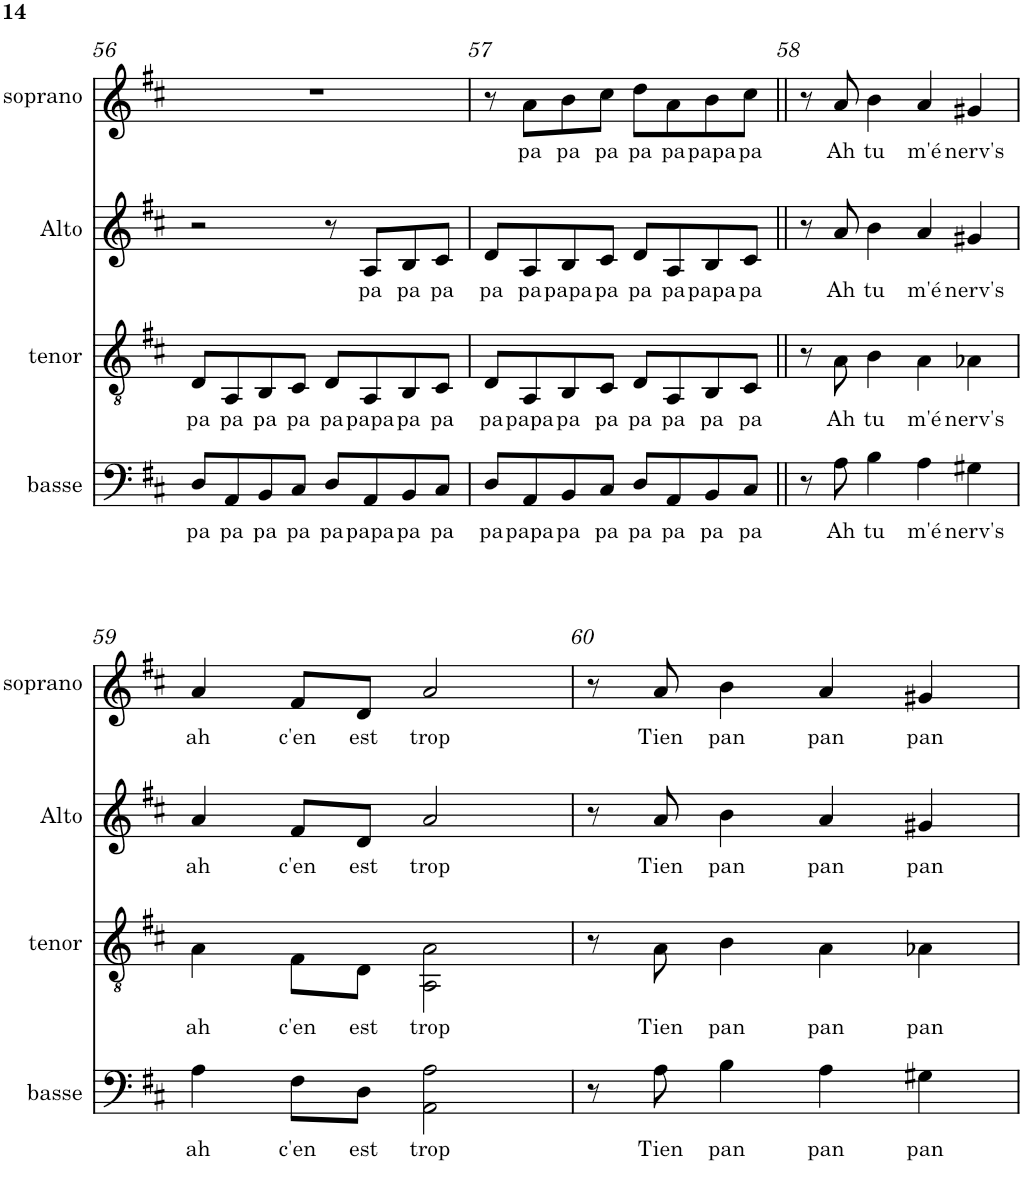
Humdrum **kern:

**kern	**text	**kern	**text	**kern	**text	**kern	**text
*part4	*part4	*part3	*part3	*part2	*part2	*part1	*part1
*staff4	*staff4	*staff3	*staff3	*staff2	*staff2	*staff1	*staff1
*I"basse	*	*I"tenor	*	*I"Alto	*	*I"soprano	*
*I'basse	*	*I'tenor	*	*I'Alto	*	*I'soprano	*
!!LO:PB:g=z
*clefF4	*	*clefGv2	*	*clefG2	*	*clefG2	*
*k[f#c#]	*	*k[f#c#]	*	*k[f#c#]	*	*k[f#c#]	*
*D:	*	*D:	*	*D:	*	*D:	*
*M4/4	*	*M4/4	*	*M4/4	*	*M4/4	*
*met(c)	*	*met(c)	*	*met(c)	*	*met(c)	*
=56	=56	=56	=56	=56	=56	=56	=56
!	!LO:LY:b	!	!LO:LY:b	!	!	!	!
8D/L	pa	8D/L	pa	2r	.	1r	.
!	!LO:LY:b	!	!LO:LY:b	!	!	!	!
8AA/	pa	8AA/	pa	.	.	.	.
!	!LO:LY:b	!	!LO:LY:b	!	!	!	!
8BB/	pa	8BB/	pa	.	.	.	.
!	!LO:LY:b	!	!LO:LY:b	!	!	!	!
8C#/J	pa	8C#/J	pa	.	.	.	.
!	!LO:LY:b	!	!LO:LY:b	!	!	!	!
8D/L	pa	8D/L	pa	8r	.	.	.
!	!LO:LY:b	!	!LO:LY:b	!	!LO:LY:b	!	!
8AA/	papa	8AA/	papa	8A/L	pa	.	.
!	!LO:LY:b	!	!LO:LY:b	!	!LO:LY:b	!	!
8BB/	pa	8BB/	pa	8B/	pa	.	.
!	!LO:LY:b	!	!LO:LY:b	!	!LO:LY:b	!	!
8C#/J	pa	8C#/J	pa	8c#/J	pa	.	.
=57	=57	=57	=57	=57	=57	=57	=57
!	!LO:LY:b	!	!LO:LY:b	!	!LO:LY:b	!	!
8D/L	pa	8D/L	pa	8d/L	pa	8r	.
!	!LO:LY:b	!	!LO:LY:b	!	!LO:LY:b	!	!LO:LY:b
8AA/	papa	8AA/	papa	8A/	pa	8a\L	pa
!	!LO:LY:b	!	!LO:LY:b	!	!LO:LY:b	!	!LO:LY:b
8BB/	pa	8BB/	pa	8B/	papa	8b\	pa
!	!LO:LY:b	!	!LO:LY:b	!	!LO:LY:b	!	!LO:LY:b
8C#/J	pa	8C#/J	pa	8c#/J	pa	8cc#\J	pa
!	!LO:LY:b	!	!LO:LY:b	!	!LO:LY:b	!	!LO:LY:b
8D/L	pa	8D/L	pa	8d/L	pa	8dd\L	pa
!	!LO:LY:b	!	!LO:LY:b	!	!LO:LY:b	!	!LO:LY:b
8AA/	pa	8AA/	pa	8A/	pa	8a\	pa
!	!LO:LY:b	!	!LO:LY:b	!	!LO:LY:b	!	!LO:LY:b
8BB/	pa	8BB/	pa	8B/	papa	8b\	papa
!	!LO:LY:b	!	!LO:LY:b	!	!LO:LY:b	!	!LO:LY:b
8C#/J	pa	8C#/J	pa	8c#/J	pa	8cc#\J	pa
=58||	=58||	=58||	=58||	=58||	=58||	=58||	=58||
8r	.	8r	.	8r	.	8r	.
!	!LO:LY:b	!	!LO:LY:b	!	!LO:LY:b	!	!LO:LY:b
8A\	Ah	8A\	Ah	8a/	Ah	8a/	Ah
!	!LO:LY:b	!	!LO:LY:b	!	!LO:LY:b	!	!LO:LY:b
4B\	tu	4B\	tu	4b\	tu	4b\	tu
!	!LO:LY:b	!	!LO:LY:b	!	!LO:LY:b	!	!LO:LY:b
4A\	m'é	4A\	m'é	4a/	m'é	4a/	m'é
!	!LO:LY:b	!	!LO:LY:b	!	!LO:LY:b	!	!LO:LY:b
4G#X\	nerv's	4A-X\	nerv's	4g#X/	nerv's	4g#X/	nerv's
!!LO:LB:g=z
=59	=59	=59	=59	=59	=59	=59	=59
!	!LO:LY:b	!	!LO:LY:b	!	!LO:LY:b	!	!LO:LY:b
4A\	ah	4A\	ah	4a/	ah	4a/	ah
!	!LO:LY:b	!	!LO:LY:b	!	!LO:LY:b	!	!LO:LY:b
8F#\L	c'en	8F#\L	c'en	8f#/L	c'en	8f#/L	c'en
!	!LO:LY:b	!	!LO:LY:b	!	!LO:LY:b	!	!LO:LY:b
8D\J	est	8D\J	est	8d/J	est	8d/J	est
!	!LO:LY:b	!	!LO:LY:b	!	!LO:LY:b	!	!LO:LY:b
2AA\ 2A\	trop	2AA\ 2A\	trop	2a/	trop	2a/	trop
=60	=60	=60	=60	=60	=60	=60	=60
8r	.	8r	.	8r	.	8r	.
!	!LO:LY:b	!	!LO:LY:b	!	!LO:LY:b	!	!LO:LY:b
8A\	Tien	8A\	Tien	8a/	Tien	8a/	Tien
!	!LO:LY:b	!	!LO:LY:b	!	!LO:LY:b	!	!LO:LY:b
4B\	pan	4B\	pan	4b\	pan	4b\	pan
!	!LO:LY:b	!	!LO:LY:b	!	!LO:LY:b	!	!LO:LY:b
4A\	pan	4A\	pan	4a/	pan	4a/	pan
!	!LO:LY:b	!	!LO:LY:b	!	!LO:LY:b	!	!LO:LY:b
4G#X\	pan	4A-X\	pan	4g#X/	pan	4g#X/	pan
=	=	=	=	=	=	=	=
*-	*-	*-	*-	*-	*-	*-	*-
